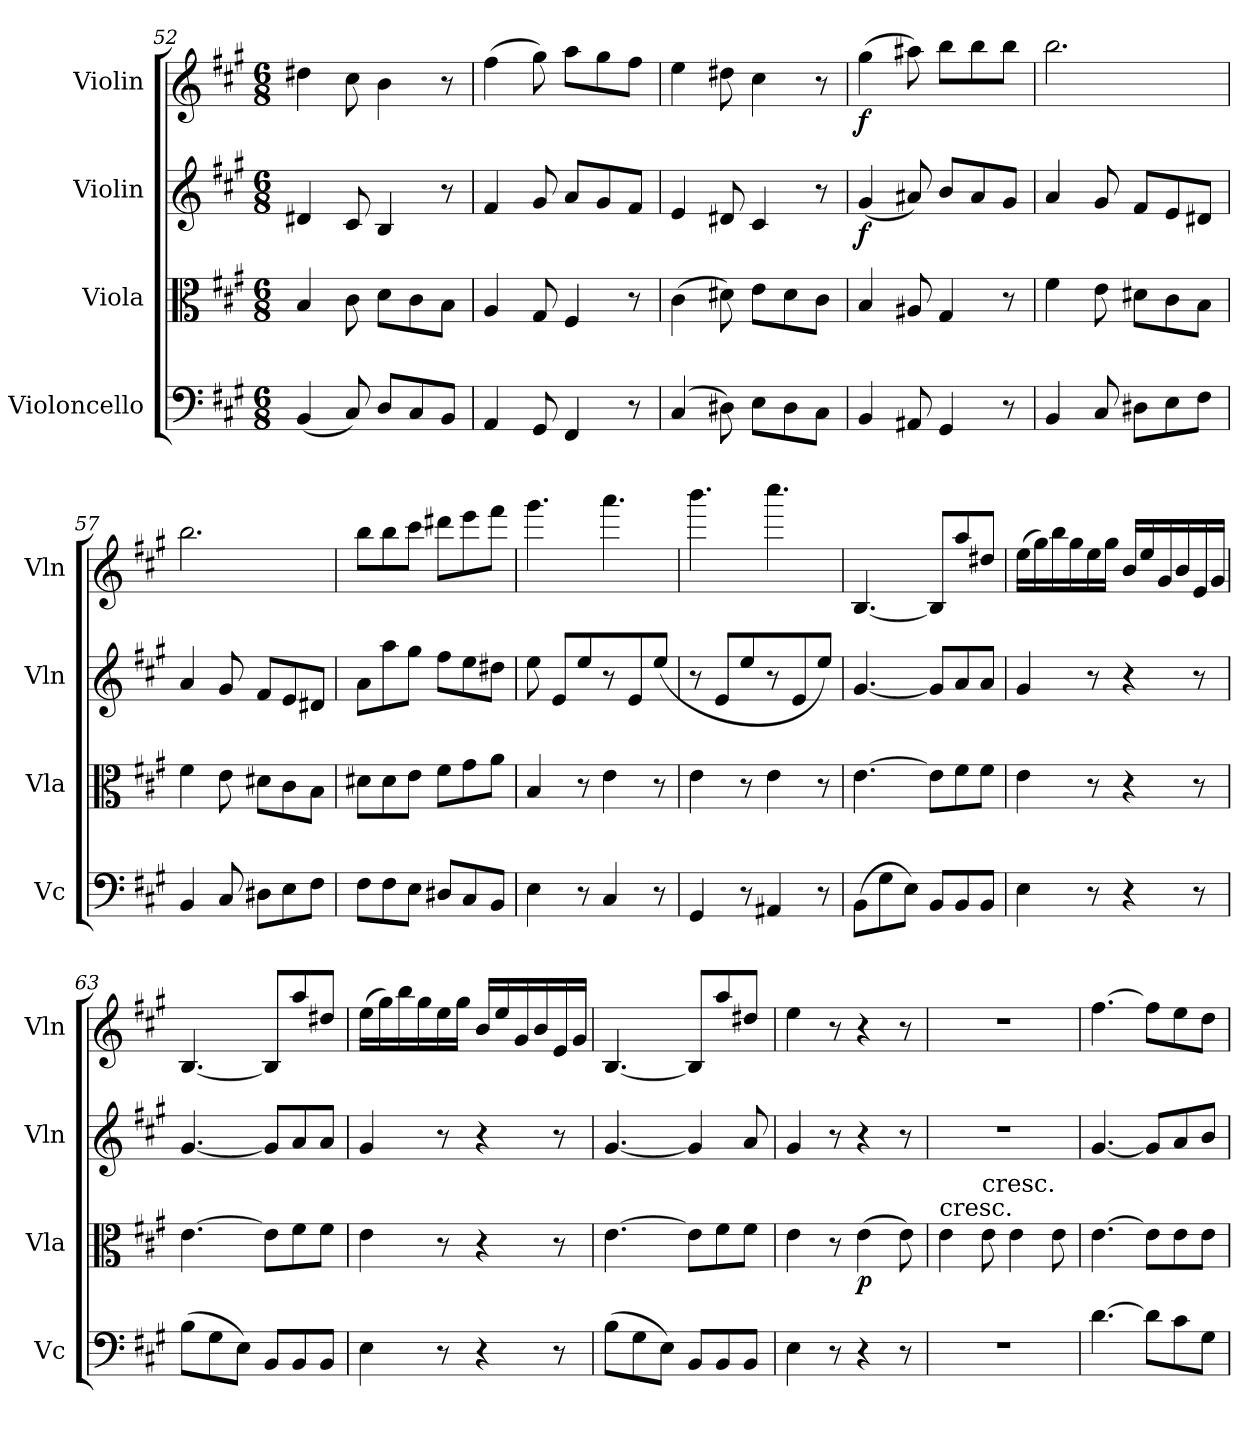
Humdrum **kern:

**kern	**kern	**dynam	**kern	**dynam	**kern	**dynam
*part4	*part3	*part3	*part2	*part2	*part1	*part1
*staff4	*staff3	*staff3	*staff2	*staff2	*staff1	*staff1
*I"Violoncello	*I"Viola	*	*I"Violin	*	*I"Violin	*
*I'Vc	*I'Vla	*	*I'Vln	*	*I'Vln	*
*clefF4	*clefC3	*	*clefG2	*	*clefG2	*
*k[f#c#g#]	*k[f#c#g#]	*	*k[f#c#g#]	*	*k[f#c#g#]	*
*M6/8	*M6/8	*	*M6/8	*	*M6/8	*
=52	=52	=52	=52	=52	=52	=52
(4BB/	4B/	.	4d#X/	.	4dd#X\	.
8C#/)	8c#\	.	8c#/	.	8cc#\	.
8D/L	8d\L	.	4B/	.	4b\	.
8C#/	8c#\	.	.	.	.	.
8BB/J	8B\J	.	8r	.	8r	.
=53	=53	=53	=53	=53	=53	=53
4AA/	4A/	.	4f#/	.	(4ff#\	.
8GG#/	8G#/	.	8g#/	.	8gg#\)	.
4FF#/	4F#/	.	8a/L	.	8aa\L	.
.	.	.	8g#/	.	8gg#\	.
8r	8r	.	8f#/J	.	8ff#\J	.
=54	=54	=54	=54	=54	=54	=54
(4C#/	(4c#\	.	4e/	.	4ee\	.
8D#X\)	8d#X\)	.	8d#X/	.	8dd#X\	.
8E\L	8e\L	.	4c#/	.	4cc#\	.
8D#\	8d#\	.	.	.	.	.
8C#\J	8c#\J	.	8r	.	8r	.
=55	=55	=55	=55	=55	=55	=55
4BB/	4B/	.	(4g#/	f	(4gg#\	f
8AA#X/	8A#X/	.	8a#X/)	.	8aa#X\)	.
4GG#/	4G#/	.	8b/L	.	8bb\L	.
.	.	.	8a#/	.	8bb\	.
8r	8r	.	8g#/J	.	8bb\J	.
=56	=56	=56	=56	=56	=56	=56
4BB/	4f#\	.	4a/	.	2.bb\	.
8C#/	8e\	.	8g#/	.	.	.
8D#X\L	8d#X\L	.	8f#/L	.	.	.
8E\	8c#\	.	8e/	.	.	.
8F#\J	8B\J	.	8d#X/J	.	.	.
=57	=57	=57	=57	=57	=57	=57
4BB/	4f#\	.	4a/	.	2.bb\	.
8C#/	8e\	.	8g#/	.	.	.
8D#X\L	8d#X\L	.	8f#/L	.	.	.
8E\	8c#\	.	8e/	.	.	.
8F#\J	8B\J	.	8d#X/J	.	.	.
=58	=58	=58	=58	=58	=58	=58
8F#\L	8d#X\L	.	8a\L	.	8bb\L	.
8F#\	8d#\	.	8aa\	.	8bb\	.
8E\J	8e\J	.	8gg#\J	.	8ccc#\J	.
8D#X/L	8f#\L	.	8ff#\L	.	8ddd#X\L	.
8C#/	8g#\	.	8ee\	.	8eee\	.
8BB/J	8a\J	.	8dd#X\J	.	8fff#\J	.
=59	=59	=59	=59	=59	=59	=59
4E\	4B/	.	8ee\	.	4.ggg#\	.
.	.	.	8e/L	.	.	.
8r	8r	.	8ee/	.	.	.
4C#/	4e\	.	8r	.	4.aaa\	.
.	.	.	8e/	.	.	.
8r	8r	.	(8ee/J	.	.	.
=60	=60	=60	=60	=60	=60	=60
4GG#/	4e\	.	8r	.	4.bbb\	.
.	.	.	8e/L	.	.	.
8r	8r	.	8ee/	.	.	.
4AA#X/	4e\	.	8r	.	4.cccc#\	.
.	.	.	8e/	.	.	.
8r	8r	.	8ee/J)	.	.	.
=61	=61	=61	=61	=61	=61	=61
(8BB\L	[4.e\	.	[4.g#/	.	[4.B/	.
8G#\	.	.	.	.	.	.
8E\J)	.	.	.	.	.	.
8BB/L	8e\L]	.	8g#/L]	.	8B/L]	.
8BB/	8f#\	.	8a/	.	8aa/	.
8BB/J	8f#\J	.	8a/J	.	8dd#X/J	.
=62	=62	=62	=62	=62	=62	=62
4E\	4e\	.	4g#/	.	(16ee\LL	.
.	.	.	.	.	16gg#\)	.
.	.	.	.	.	16bb\	.
.	.	.	.	.	16gg#\	.
8r	8r	.	8r	.	16ee\	.
.	.	.	.	.	16gg#\JJ	.
4r	4r	.	4r	.	16b/LL	.
.	.	.	.	.	16ee/	.
.	.	.	.	.	16g#/	.
.	.	.	.	.	16b/	.
8r	8r	.	8r	.	16e/	.
.	.	.	.	.	16g#/JJ	.
=63	=63	=63	=63	=63	=63	=63
(8B\L	[4.e\	.	[4.g#/	.	[4.B/	.
8G#\	.	.	.	.	.	.
8E\J)	.	.	.	.	.	.
8BB/L	8e\L]	.	8g#/L]	.	8B/L]	.
8BB/	8f#\	.	8a/	.	8aa/	.
8BB/J	8f#\J	.	8a/J	.	8dd#X/J	.
=64	=64	=64	=64	=64	=64	=64
4E\	4e\	.	4g#/	.	(16ee\LL	.
.	.	.	.	.	16gg#\)	.
.	.	.	.	.	16bb\	.
.	.	.	.	.	16gg#\	.
8r	8r	.	8r	.	16ee\	.
.	.	.	.	.	16gg#\JJ	.
4r	4r	.	4r	.	16b/LL	.
.	.	.	.	.	16ee/	.
.	.	.	.	.	16g#/	.
.	.	.	.	.	16b/	.
8r	8r	.	8r	.	16e/	.
.	.	.	.	.	16g#/JJ	.
=65	=65	=65	=65	=65	=65	=65
(8B\L	[4.e\	.	[4.g#/	.	[4.B/	.
8G#\	.	.	.	.	.	.
8E\J)	.	.	.	.	.	.
8BB/L	8e\L]	.	4g#/]	.	8B/L]	.
8BB/	8f#\	.	.	.	8aa/	.
8BB/J	8f#\J	.	8a/	.	8dd#X/J	.
=66	=66	=66	=66	=66	=66	=66
4E\	4e\	.	4g#/	.	4ee\	.
8r	8r	.	8r	.	8r	.
4r	(4e\	p	4r	.	4r	.
8r	8e\)	.	8r	.	8r	.
=67	=67	=67	=67	=67	=67	=67
!	!LO:TX:t=cresc.	!	!	!	!	!
2.r	4e\	.	2.r	.	2.r	.
!	!LO:TX:t=cresc.	!	!	!	!	!
.	8e\	.	.	.	.	.
.	4e\	.	.	.	.	.
.	8e\	.	.	.	.	.
=68	=68	=68	=68	=68	=68	=68
[4.d\	[4.e\	.	[4.g#/	.	[4.ff#\	.
8d\L]	8e\L]	.	8g#/L]	.	8ff#\L]	.
8c#\	8e\	.	8a/	.	8ee\	.
8G#\J	8e\J	.	8b/J	.	8dd\J	.
=	=	=	=	=	=	=
*-	*-	*-	*-	*-	*-	*-
